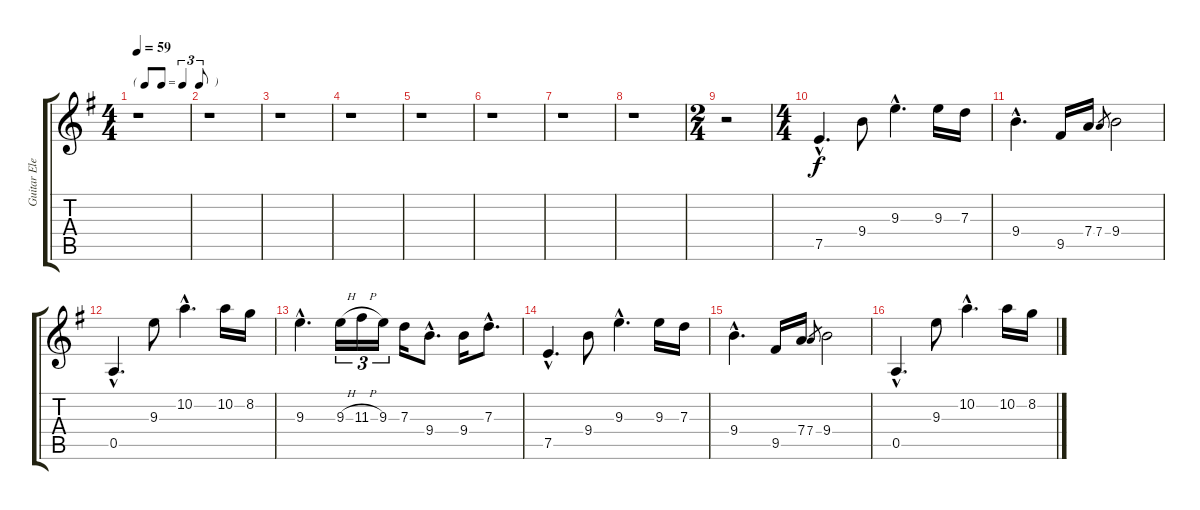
\track ("Guitar Elec. 2" "Guitar Ele") {instrument electricguitarjazz}
\staff {score tabs}
\tuning (E4 B3 G3 D3 A2 E2) {hide}
\ts (4 4)
\tf triplet8th
\tempo 59
\clef g2
\ks g
r.1{dy f instrument electricguitarjazz} |
r.1 |
r.1 |
r.1 |
r.1 |
r.1 |
r.1 |
r.1 |
\ts (2 4)
r.2 |
\ts (4 4)
7.5{hac}.4{d} 9.4.8 9.3{hac}.4{d} 9.3.16 7.3.16 |
9.4{hac}.4{d} 9.5.16 7.4.16 7.4.8{gr} 9.4.2 |
0.5{hac}.4{d} 9.3.8 10.2{hac}.4{d} 10.2.16 8.2.16 |
9.3{hac}.4{d} 9.3{h}.16{tu (3 2)} 11.3{h}.16{tu (3 2)} 9.3.16{tu (3 2)} 7.3.16 9.4{hac}.8{d} 9.4.16 7.3{hac}.8{d} |
7.5{hac}.4{d} 9.4.8 9.3{hac}.4{d} 9.3.16 7.3.16 |
9.4{hac}.4{d} 9.5.16 7.4.16 7.4.8{gr} 9.4.2 |
0.5{hac}.4{d} 9.3.8 10.2{hac}.4{d} 10.2.16 8.2.16
